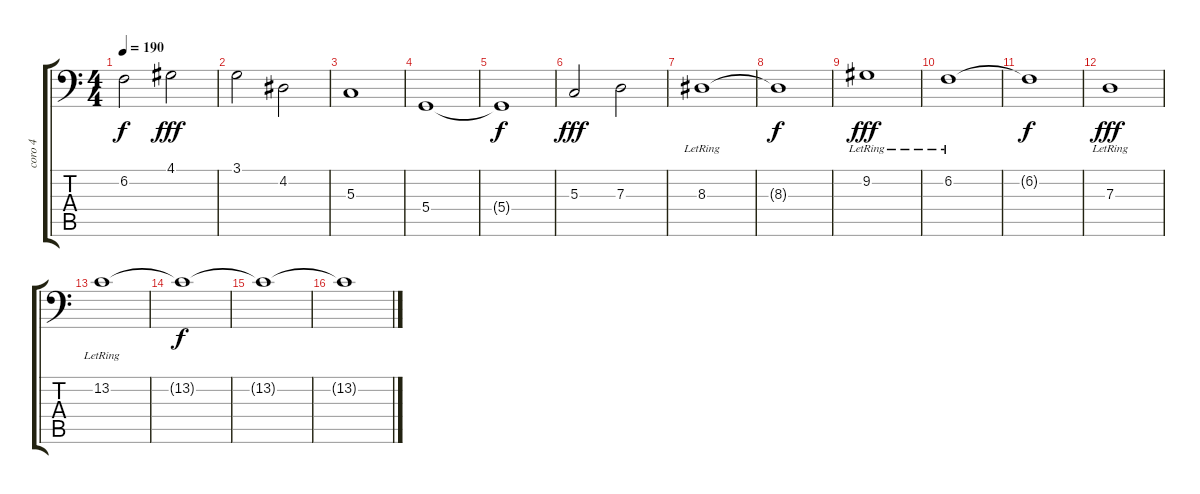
\track ("coro 4" "coro 4") {instrument choiraahs}
\staff {score tabs}
\tuning (E3 B2 G2 D2 A1 E1) {hide}
\ts (4 4)
\tempo 190
\clef f4
\ks c
6.2{t}.2{dy f} 4.1.2{dy fff} |
3.1.2 4.2.2 |
5.3.1 |
5.4.1 |
5.4{t}.1{dy f} |
5.3.2{dy fff} 7.3.2 |
8.3{lr}.1 |
8.3{t}.1{dy f} |
9.2{lr}.1{dy fff} |
6.2{lr}.1 |
6.2{t}.1{dy f} |
7.3{lr}.1{dy fff} |
13.2{lr}.1 |
13.2{t}.1{dy f} |
13.2{t}.1 |
13.2{t}.1
